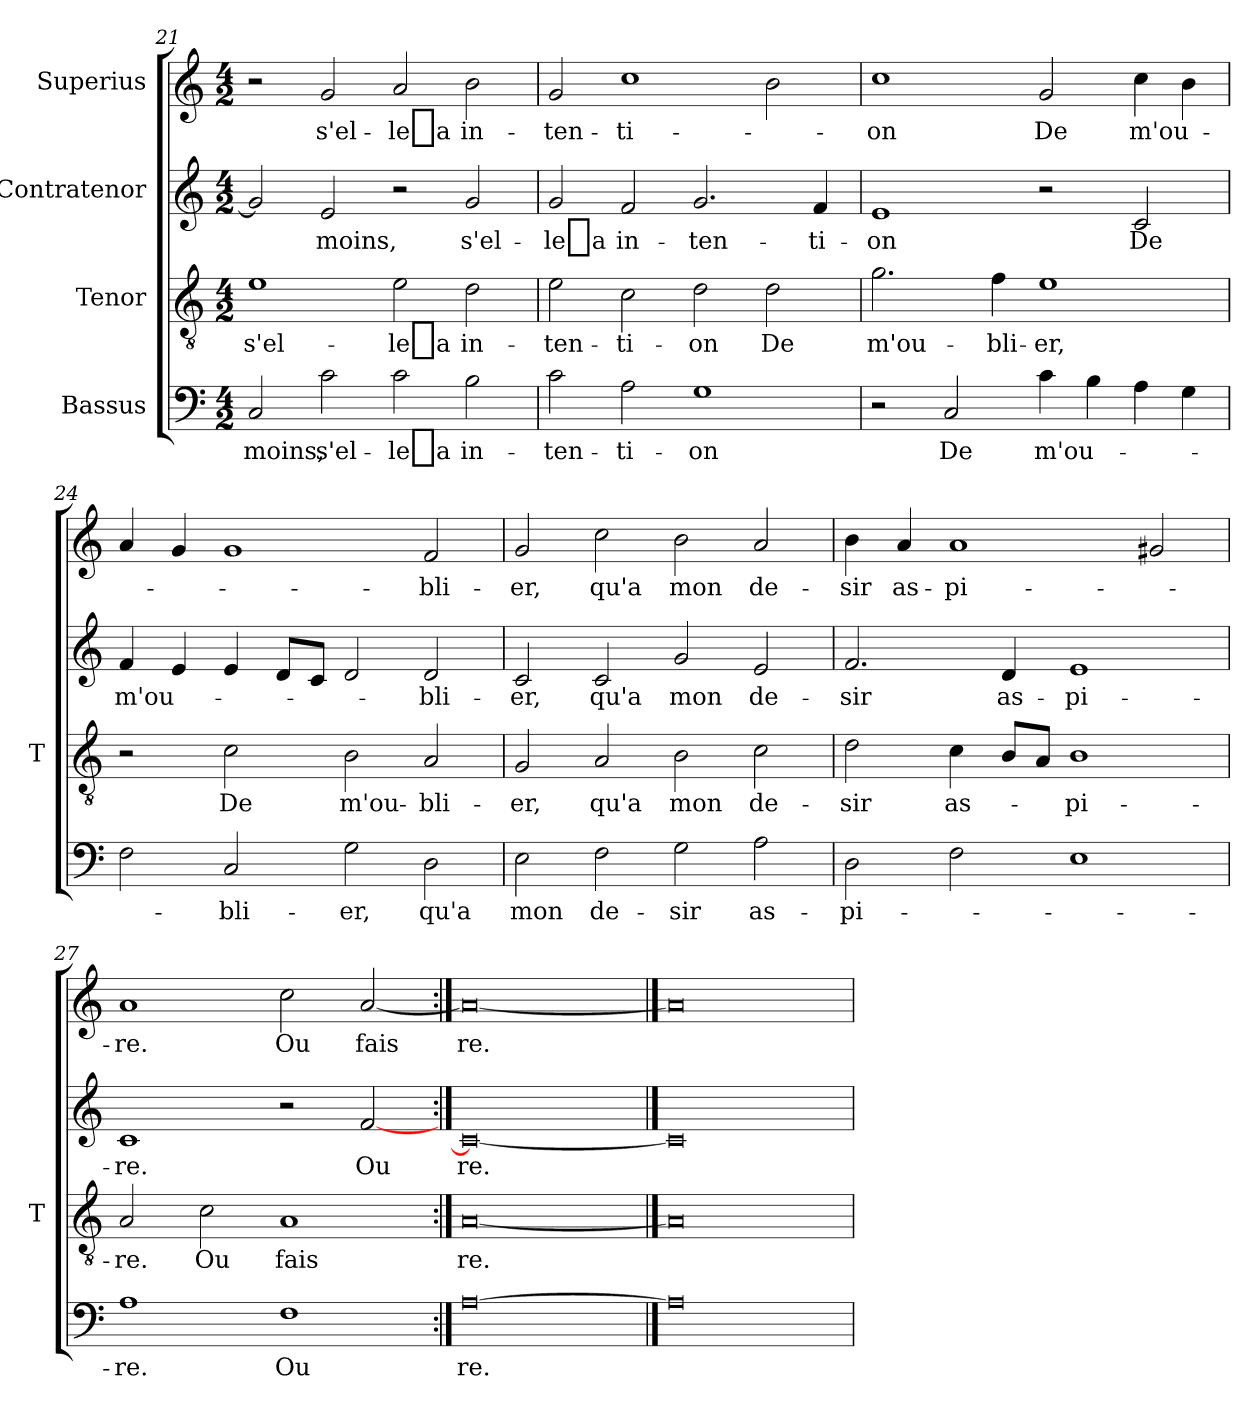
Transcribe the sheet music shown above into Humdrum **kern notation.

**kern	**text	**kern	**text	**kern	**text	**kern	**text
*part4	*part4	*part3	*part3	*part2	*part2	*part1	*part1
*staff4	*staff4	*staff3	*staff3	*staff2	*staff2	*staff1	*staff1
*I"Bassus	*	*I"Tenor	*	*I"Contratenor	*	*I"Superius	*
*	*	*I'T	*	*	*	*	*
*clefF4	*	*clefGv2	*	*clefG2	*	*clefG2	*
*k[]	*	*k[]	*	*k[]	*	*k[]	*
*M4/2	*	*M4/2	*	*M4/2	*	*M4/2	*
=21	=21	=21	=21	=21	=21	=21	=21
2C	-moins,	1e	s'el-	2g]	.	2r	.
2c	s'el-	.	.	2e	-moins,	2g	s'el-
2c	-le_a	2e	-le_a	2r	.	2a	-le_a
2B	in-	2d	in-	2g	s'el-	2b	in-
=22	=22	=22	=22	=22	=22	=22	=22
2c	ten-	2e	ten-	2g	-le_a	2g	ten-
2A	ti-	2c	ti-	2f	in-	1cc	ti-
1G	-on	2d	-on	2.g	ten-	.	.
.	.	2d	-De	.	.	2b	.
.	.	.	.	4f	ti-	.	.
=23	=23	=23	=23	=23	=23	=23	=23
2r	.	2.g	m'ou-	1e	-on	1cc	-on
2C	-De	.	.	.	.	.	.
.	.	4f	bli-	.	.	.	.
4c	m'ou-	1e	-er,	2r	.	2g	-De
4B	.	.	.	.	.	.	.
4A	.	.	.	2c	-De	4cc	m'ou-
4G	.	.	.	.	.	4b	.
=24	=24	=24	=24	=24	=24	=24	=24
2F	.	2r	.	4f	m'ou-	4a	.
.	.	.	.	4e	.	4g	.
2C	bli-	2c	-De	4e	.	1g	.
.	.	.	.	8dL	.	.	.
.	.	.	.	8cJ	.	.	.
2G	-er,	2B	m'ou-	2d	.	.	.
2D	-qu'a	2A	bli-	2d	bli-	2f	bli-
=25	=25	=25	=25	=25	=25	=25	=25
2E	-mon	2G	-er,	2c	-er,	2g	-er,
2F	de-	2A	-qu'a	2c	-qu'a	2cc	-qu'a
2G	-sir	2B	-mon	2g	-mon	2b	-mon
2A	as-	2c	de-	2e	de-	2a	de-
=26	=26	=26	=26	=26	=26	=26	=26
2D	pi-	2d	-sir	2.f	-sir	4b	-sir
.	.	.	.	.	.	4a	as-
2F	.	4c	as-	.	.	1a	pi-
.	.	8BL	.	4d	as-	.	.
.	.	8AJ	.	.	.	.	.
1E	.	1B	pi-	1e	pi-	.	.
.	.	.	.	.	.	2g#X	.
=27	=27	=27	=27	=27	=27	=27	=27
1A	-re.	2A	-re.	1c	-re.	1a	-re.
.	.	2c	-Ou	.	.	.	.
1F	-Ou	1A	-fais	2r	.	2cc	-Ou
.	.	.	.	[2f	-Ou	[2a	-fais
=28:|!	=28:|!	=28:|!	=28:|!	=28:|!	=28:|!	=28:|!	=28:|!
[0A	-re.	[0A	-re.	0c_	-re.	0a_	-re.
==29	==29	==29	==29	==29	==29	==29	==29
0A]	.	0A]	.	0c]	.	0a]	.
=	=	=	=	=	=	=	=
*-	*-	*-	*-	*-	*-	*-	*-
